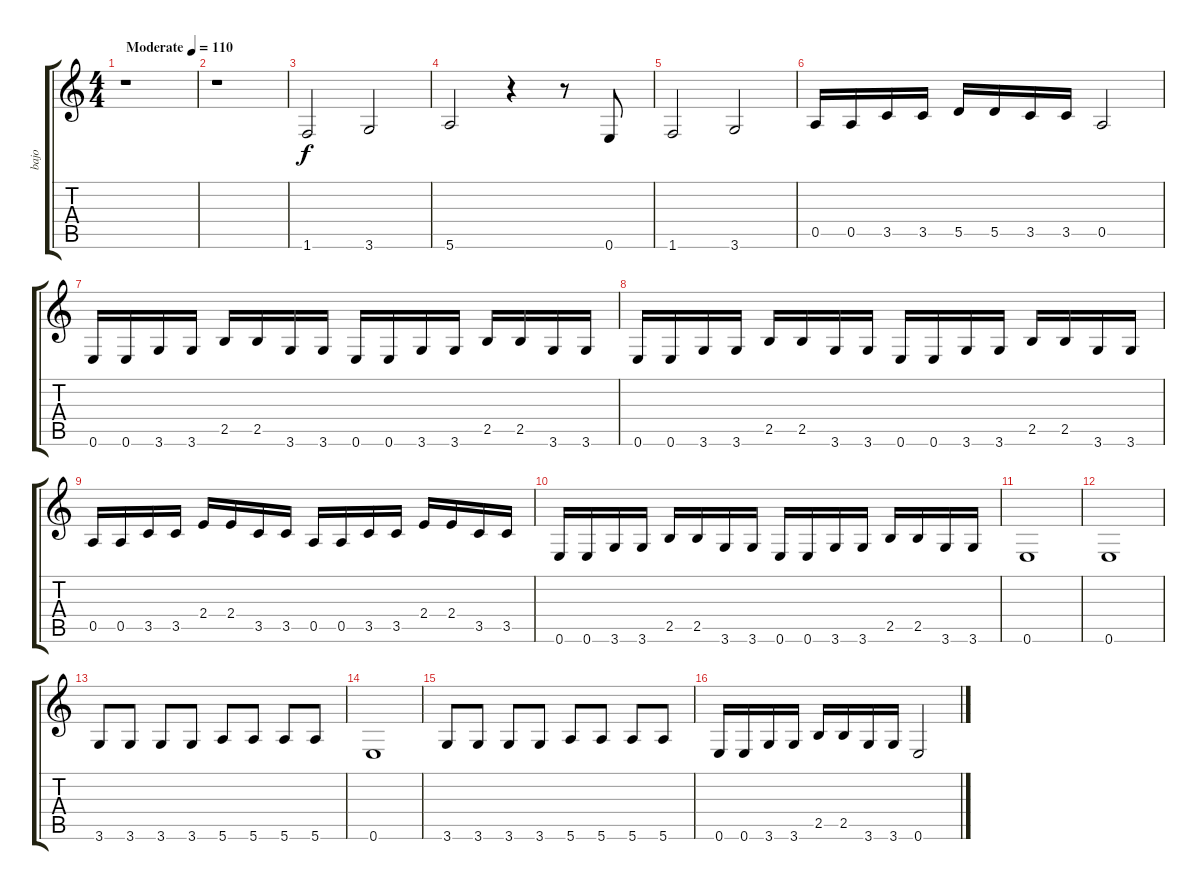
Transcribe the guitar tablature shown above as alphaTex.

\track ("bajo" "bajo") {instrument electricbasspick}
\staff {score tabs}
\tuning (E4 B3 G3 D3 A2 E2) {hide}
\ts (4 4)
\tempo (110 "Moderate")
\clef g2
\ks c
r.1{dy f instrument electricbasspick} |
r.1 |
1.6.2 3.6.2 |
5.6.2 r.4 r.8 0.6.8 |
1.6.2 3.6.2 |
0.5.16 0.5.16 3.5.16 3.5.16 5.5.16 5.5.16 3.5.16 3.5.16 0.5.2 |
0.6.16 0.6.16 3.6.16 3.6.16 2.5.16 2.5.16 3.6.16 3.6.16 0.6.16 0.6.16 3.6.16 3.6.16 2.5.16 2.5.16 3.6.16 3.6.16 |
0.6.16 0.6.16 3.6.16 3.6.16 2.5.16 2.5.16 3.6.16 3.6.16 0.6.16 0.6.16 3.6.16 3.6.16 2.5.16 2.5.16 3.6.16 3.6.16 |
0.5.16 0.5.16 3.5.16 3.5.16 2.4.16 2.4.16 3.5.16 3.5.16 0.5.16 0.5.16 3.5.16 3.5.16 2.4.16 2.4.16 3.5.16 3.5.16 |
0.6.16 0.6.16 3.6.16 3.6.16 2.5.16 2.5.16 3.6.16 3.6.16 0.6.16 0.6.16 3.6.16 3.6.16 2.5.16 2.5.16 3.6.16 3.6.16 |
0.6.1 |
0.6.1 |
3.6.8 3.6.8 3.6.8 3.6.8 5.6.8 5.6.8 5.6.8 5.6.8 |
0.6.1 |
3.6.8 3.6.8 3.6.8 3.6.8 5.6.8 5.6.8 5.6.8 5.6.8 |
0.6.16 0.6.16 3.6.16 3.6.16 2.5.16 2.5.16 3.6.16 3.6.16 0.6.2
